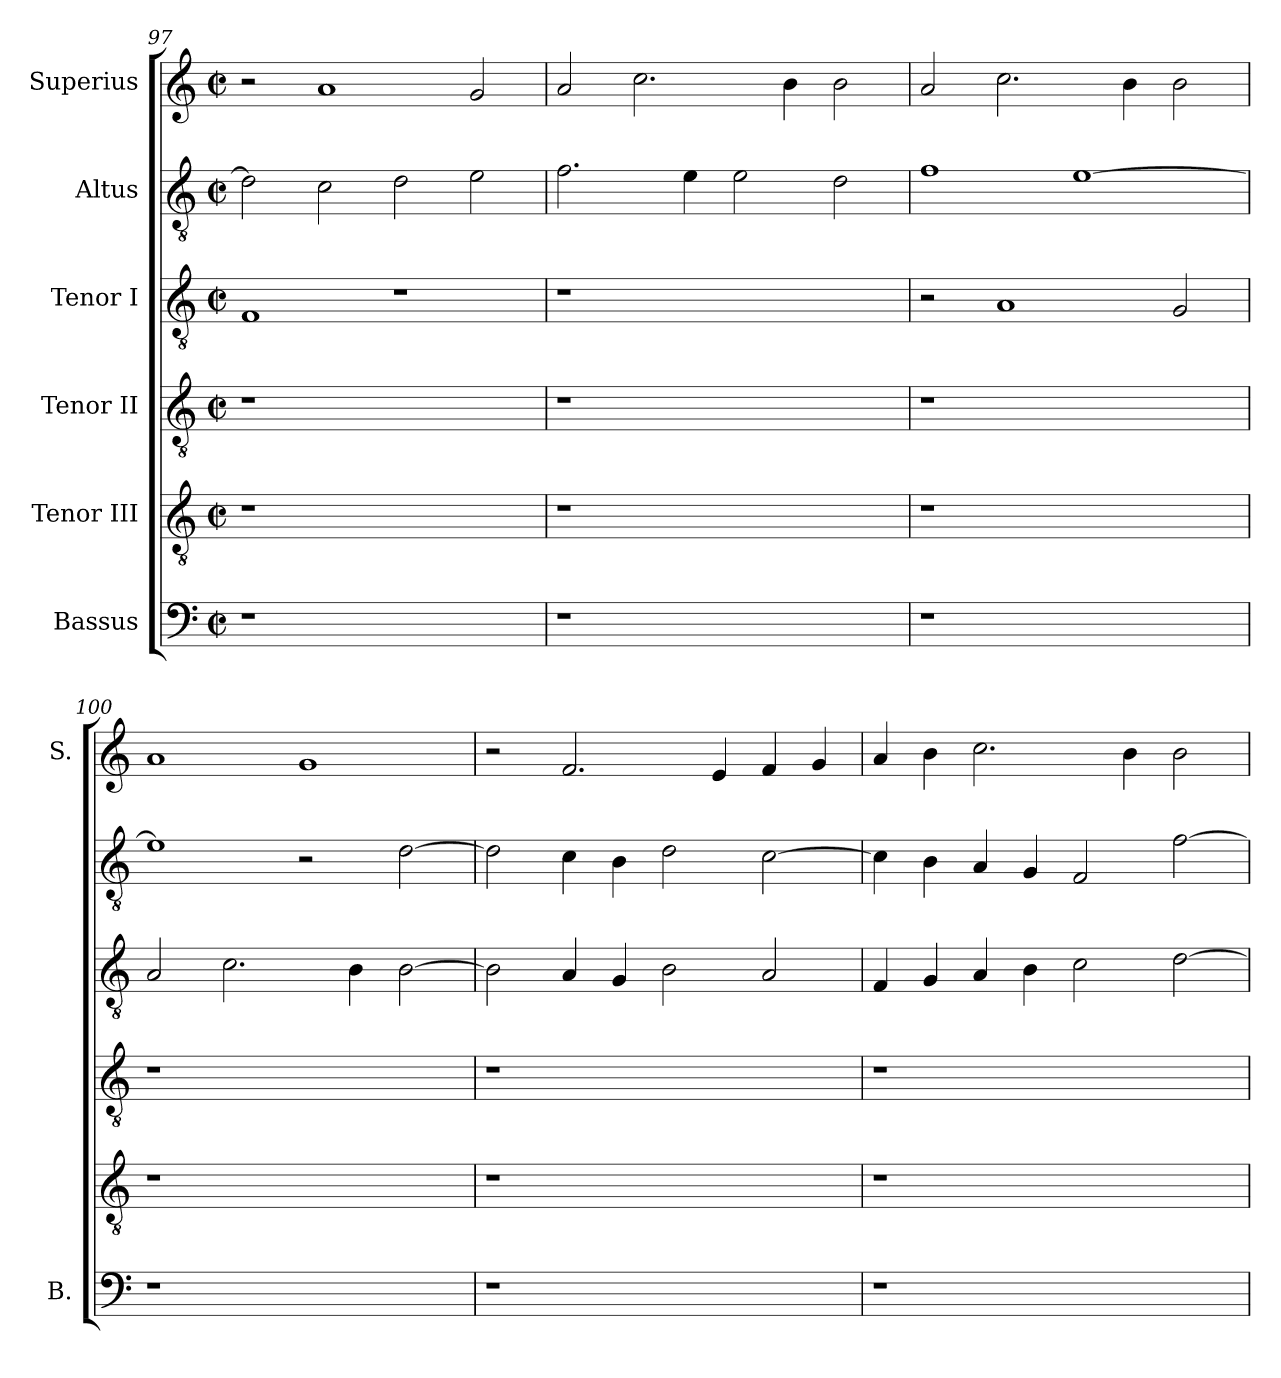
**kern	**kern	**kern	**kern	**kern	**kern
*part6	*part5	*part4	*part3	*part2	*part1
*staff6	*staff5	*staff4	*staff3	*staff2	*staff1
*I"Bassus	*I"Tenor III	*I"Tenor II	*I"Tenor I	*I"Altus	*I"Superius
*I'B.	*	*	*	*	*I'S.
*clefF4	*clefGv2	*clefGv2	*clefGv2	*clefGv2	*clefG2
*	*ITrd7c12	*ITrd7c12	*ITrd7c12	*ITrd7c12	*
*k[]	*k[]	*k[]	*k[]	*k[]	*k[]
*C:	*C:	*C:	*C:	*C:	*C:
*M2/2	*M2/2	*M2/2	*M2/2	*M2/2	*M2/2
*met(c|)	*met(c|)	*met(c|)	*met(c|)	*met(c|)	*met(c|)
=97	=97	=97	=97	=97	=97
!LO:N:vis=1	!LO:N:vis=1	!LO:N:vis=1	!	!	!
1r	1r	1r	1FFi	2Di\]	2r
.	.	.	.	2Ci\	1ai
1ryy	1ryy	1ryy	1r	2Di\	.
.	.	.	.	2Ei\	2gi/
=98	=98	=98	=98	=98	=98
!LO:N:vis=1	!LO:N:vis=1	!LO:N:vis=1	!LO:N:vis=1	!	!
1r	1r	1r	1r	2.Fi\	2ai/
.	.	.	.	.	2.cci\
.	.	.	.	4Ei\	.
1ryy	1ryy	1ryy	1ryy	2Ei\	.
.	.	.	.	.	4bi\
.	.	.	.	2Di\	2bi\
!!LO:LB:g=z
=99	=99	=99	=99	=99	=99
!LO:N:vis=1	!LO:N:vis=1	!LO:N:vis=1	!	!	!
1r	1r	1r	2r	1Fi	2ai/
.	.	.	1AAi	.	2.cci\
1ryy	1ryy	1ryy	.	[>1Ei	.
.	.	.	.	.	4bi\
.	.	.	2GGi/	.	2bi\
=100	=100	=100	=100	=100	=100
!LO:N:vis=1	!LO:N:vis=1	!LO:N:vis=1	!	!	!
1r	1r	1r	2AAi/	1Ei]	1ai
.	.	.	2.Ci\	.	.
1ryy	1ryy	1ryy	.	2r	1gi
.	.	.	4BBi\	.	.
.	.	.	[>2BBi\	[>2Di\	.
=101	=101	=101	=101	=101	=101
!LO:N:vis=1	!LO:N:vis=1	!LO:N:vis=1	!	!	!
1r	1r	1r	2BBi\]	2Di\]	2r
.	.	.	4AAi/	4Ci\	2.fi/
.	.	.	4GGi/	4BBi\	.
1ryy	1ryy	1ryy	2BBi\	2Di\	.
.	.	.	.	.	4ei/
.	.	.	2AAi/	[>2Ci\	4fi/
.	.	.	.	.	4gi/
=102	=102	=102	=102	=102	=102
!LO:N:vis=1	!LO:N:vis=1	!LO:N:vis=1	!	!	!
1r	1r	1r	4FFi/	4Ci\]	4ai/
.	.	.	4GGi/	4BBi\	4bi\
.	.	.	4AAi/	4AAi/	2.cci\
.	.	.	4BBi\	4GGi/	.
1ryy	1ryy	1ryy	2Ci\	2FFi/	.
.	.	.	.	.	4bi\
.	.	.	[>2Di\	[>2Fi\	2bi\
=	=	=	=	=	=
*-	*-	*-	*-	*-	*-
